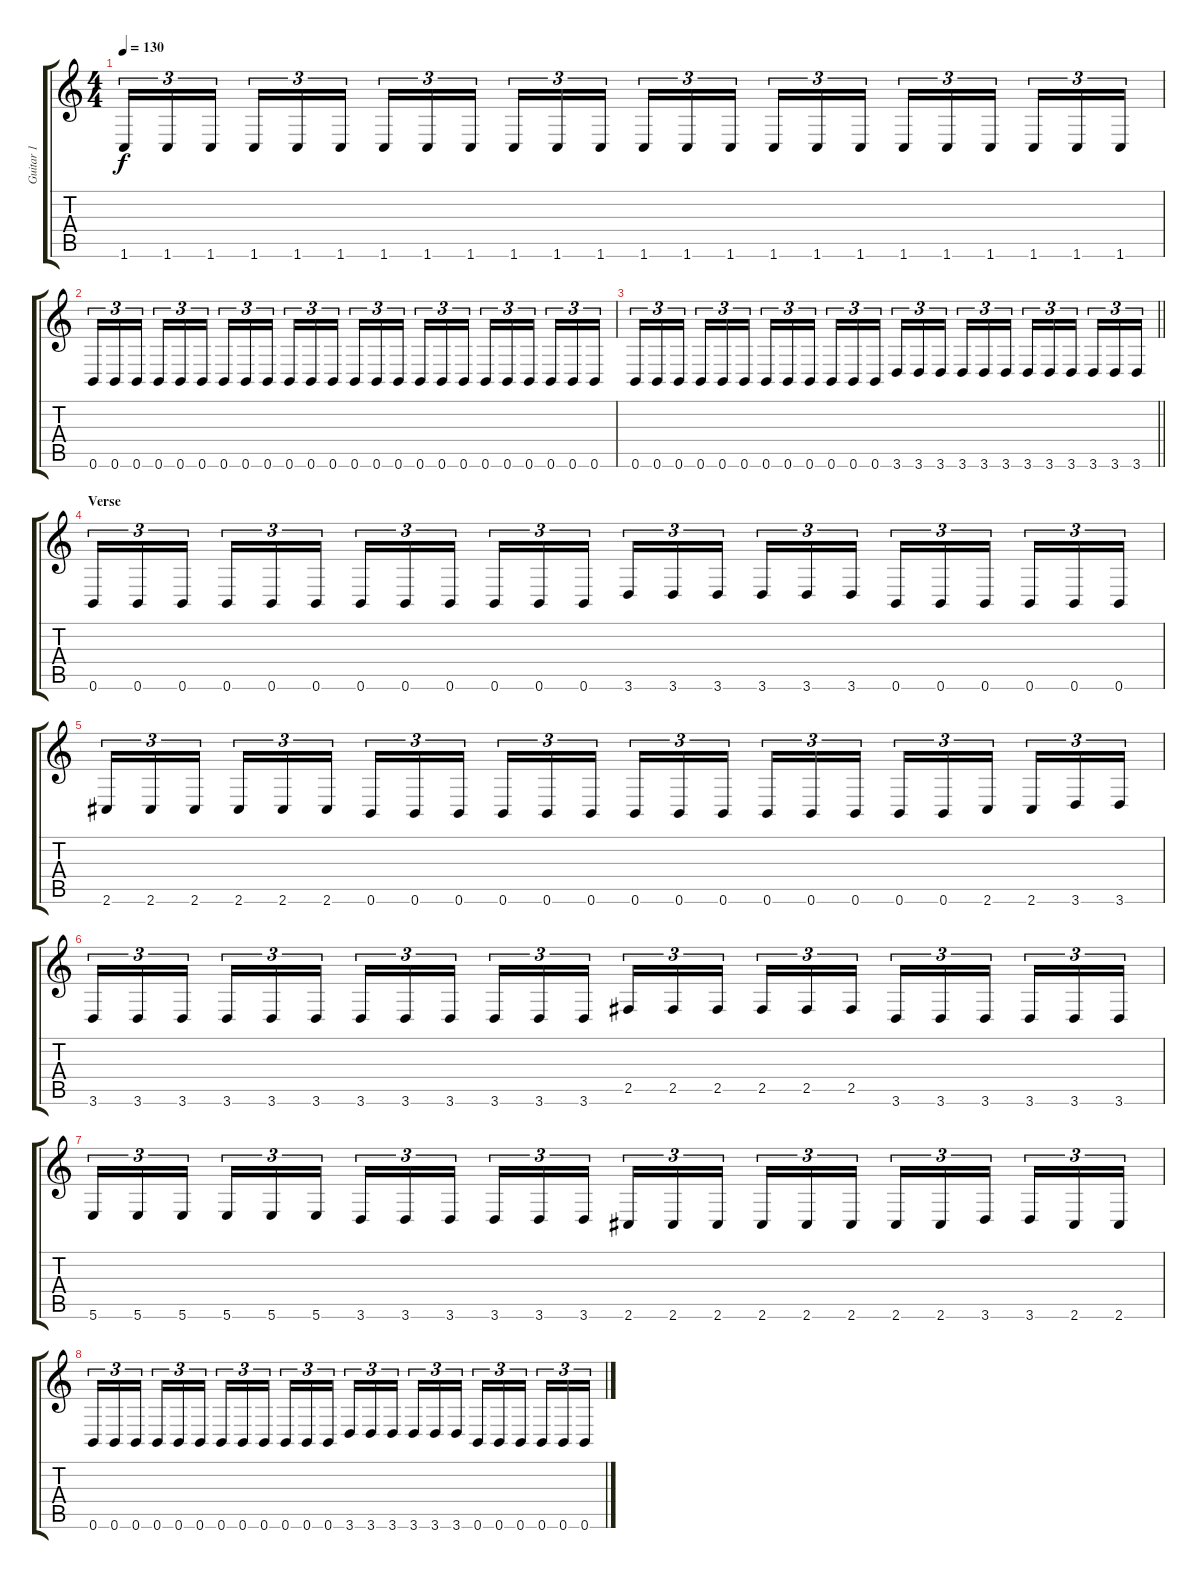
\track ("Guitar 1" "Guitar 1") {instrument distortionguitar}
\staff {score tabs}
\tuning (B3 Gb3 D3 A2 E2 B1) {hide}
\ts (4 4)
\tempo 130
\clef g2
\ks c
1.6.16{tu (3 2) dy f} 1.6.16{tu (3 2)} 1.6.16{tu (3 2) beam splitsecondary} 1.6.16{tu (3 2)} 1.6.16{tu (3 2)} 1.6.16{tu (3 2)} 1.6.16{tu (3 2)} 1.6.16{tu (3 2)} 1.6.16{tu (3 2) beam splitsecondary} 1.6.16{tu (3 2)} 1.6.16{tu (3 2)} 1.6.16{tu (3 2)} 1.6.16{tu (3 2)} 1.6.16{tu (3 2)} 1.6.16{tu (3 2) beam splitsecondary} 1.6.16{tu (3 2)} 1.6.16{tu (3 2)} 1.6.16{tu (3 2)} 1.6.16{tu (3 2)} 1.6.16{tu (3 2)} 1.6.16{tu (3 2) beam splitsecondary} 1.6.16{tu (3 2)} 1.6.16{tu (3 2)} 1.6.16{tu (3 2)} |
0.6.16{tu (3 2)} 0.6.16{tu (3 2)} 0.6.16{tu (3 2) beam splitsecondary} 0.6.16{tu (3 2)} 0.6.16{tu (3 2)} 0.6.16{tu (3 2)} 0.6.16{tu (3 2)} 0.6.16{tu (3 2)} 0.6.16{tu (3 2) beam splitsecondary} 0.6.16{tu (3 2)} 0.6.16{tu (3 2)} 0.6.16{tu (3 2)} 0.6.16{tu (3 2)} 0.6.16{tu (3 2)} 0.6.16{tu (3 2) beam splitsecondary} 0.6.16{tu (3 2)} 0.6.16{tu (3 2)} 0.6.16{tu (3 2)} 0.6.16{tu (3 2)} 0.6.16{tu (3 2)} 0.6.16{tu (3 2) beam splitsecondary} 0.6.16{tu (3 2)} 0.6.16{tu (3 2)} 0.6.16{tu (3 2)} |
\barLineRight lightlight
0.6.16{tu (3 2)} 0.6.16{tu (3 2)} 0.6.16{tu (3 2) beam splitsecondary} 0.6.16{tu (3 2)} 0.6.16{tu (3 2)} 0.6.16{tu (3 2)} 0.6.16{tu (3 2)} 0.6.16{tu (3 2)} 0.6.16{tu (3 2) beam splitsecondary} 0.6.16{tu (3 2)} 0.6.16{tu (3 2)} 0.6.16{tu (3 2)} 3.6.16{tu (3 2)} 3.6.16{tu (3 2)} 3.6.16{tu (3 2) beam splitsecondary} 3.6.16{tu (3 2)} 3.6.16{tu (3 2)} 3.6.16{tu (3 2)} 3.6.16{tu (3 2)} 3.6.16{tu (3 2)} 3.6.16{tu (3 2) beam splitsecondary} 3.6.16{tu (3 2)} 3.6.16{tu (3 2)} 3.6.16{tu (3 2)} |
\section ("" "Verse")
0.6.16{tu (3 2)} 0.6.16{tu (3 2)} 0.6.16{tu (3 2) beam splitsecondary} 0.6.16{tu (3 2)} 0.6.16{tu (3 2)} 0.6.16{tu (3 2)} 0.6.16{tu (3 2)} 0.6.16{tu (3 2)} 0.6.16{tu (3 2) beam splitsecondary} 0.6.16{tu (3 2)} 0.6.16{tu (3 2)} 0.6.16{tu (3 2)} 3.6.16{tu (3 2)} 3.6.16{tu (3 2)} 3.6.16{tu (3 2) beam splitsecondary} 3.6.16{tu (3 2)} 3.6.16{tu (3 2)} 3.6.16{tu (3 2)} 0.6.16{tu (3 2)} 0.6.16{tu (3 2)} 0.6.16{tu (3 2) beam splitsecondary} 0.6.16{tu (3 2)} 0.6.16{tu (3 2)} 0.6.16{tu (3 2)} |
2.6.16{tu (3 2)} 2.6.16{tu (3 2)} 2.6.16{tu (3 2) beam splitsecondary} 2.6.16{tu (3 2)} 2.6.16{tu (3 2)} 2.6.16{tu (3 2)} 0.6.16{tu (3 2)} 0.6.16{tu (3 2)} 0.6.16{tu (3 2) beam splitsecondary} 0.6.16{tu (3 2)} 0.6.16{tu (3 2)} 0.6.16{tu (3 2)} 0.6.16{tu (3 2)} 0.6.16{tu (3 2)} 0.6.16{tu (3 2) beam splitsecondary} 0.6.16{tu (3 2)} 0.6.16{tu (3 2)} 0.6.16{tu (3 2)} 0.6.16{tu (3 2)} 0.6.16{tu (3 2)} 2.6.16{tu (3 2) beam splitsecondary} 2.6.16{tu (3 2)} 3.6.16{tu (3 2)} 3.6.16{tu (3 2)} |
3.6.16{tu (3 2)} 3.6.16{tu (3 2)} 3.6.16{tu (3 2) beam splitsecondary} 3.6.16{tu (3 2)} 3.6.16{tu (3 2)} 3.6.16{tu (3 2)} 3.6.16{tu (3 2)} 3.6.16{tu (3 2)} 3.6.16{tu (3 2) beam splitsecondary} 3.6.16{tu (3 2)} 3.6.16{tu (3 2)} 3.6.16{tu (3 2)} 2.5.16{tu (3 2)} 2.5.16{tu (3 2)} 2.5.16{tu (3 2) beam splitsecondary} 2.5.16{tu (3 2)} 2.5.16{tu (3 2)} 2.5.16{tu (3 2)} 3.6.16{tu (3 2)} 3.6.16{tu (3 2)} 3.6.16{tu (3 2) beam splitsecondary} 3.6.16{tu (3 2)} 3.6.16{tu (3 2)} 3.6.16{tu (3 2)} |
5.6.16{tu (3 2)} 5.6.16{tu (3 2)} 5.6.16{tu (3 2) beam splitsecondary} 5.6.16{tu (3 2)} 5.6.16{tu (3 2)} 5.6.16{tu (3 2)} 3.6.16{tu (3 2)} 3.6.16{tu (3 2)} 3.6.16{tu (3 2) beam splitsecondary} 3.6.16{tu (3 2)} 3.6.16{tu (3 2)} 3.6.16{tu (3 2)} 2.6.16{tu (3 2)} 2.6.16{tu (3 2)} 2.6.16{tu (3 2) beam splitsecondary} 2.6.16{tu (3 2)} 2.6.16{tu (3 2)} 2.6.16{tu (3 2)} 2.6.16{tu (3 2)} 2.6.16{tu (3 2)} 3.6.16{tu (3 2) beam splitsecondary} 3.6.16{tu (3 2)} 2.6.16{tu (3 2)} 2.6.16{tu (3 2)} |
0.6.16{tu (3 2)} 0.6.16{tu (3 2)} 0.6.16{tu (3 2) beam splitsecondary} 0.6.16{tu (3 2)} 0.6.16{tu (3 2)} 0.6.16{tu (3 2)} 0.6.16{tu (3 2)} 0.6.16{tu (3 2)} 0.6.16{tu (3 2) beam splitsecondary} 0.6.16{tu (3 2)} 0.6.16{tu (3 2)} 0.6.16{tu (3 2)} 3.6.16{tu (3 2)} 3.6.16{tu (3 2)} 3.6.16{tu (3 2) beam splitsecondary} 3.6.16{tu (3 2)} 3.6.16{tu (3 2)} 3.6.16{tu (3 2)} 0.6.16{tu (3 2)} 0.6.16{tu (3 2)} 0.6.16{tu (3 2) beam splitsecondary} 0.6.16{tu (3 2)} 0.6.16{tu (3 2)} 0.6.16{tu (3 2)}
